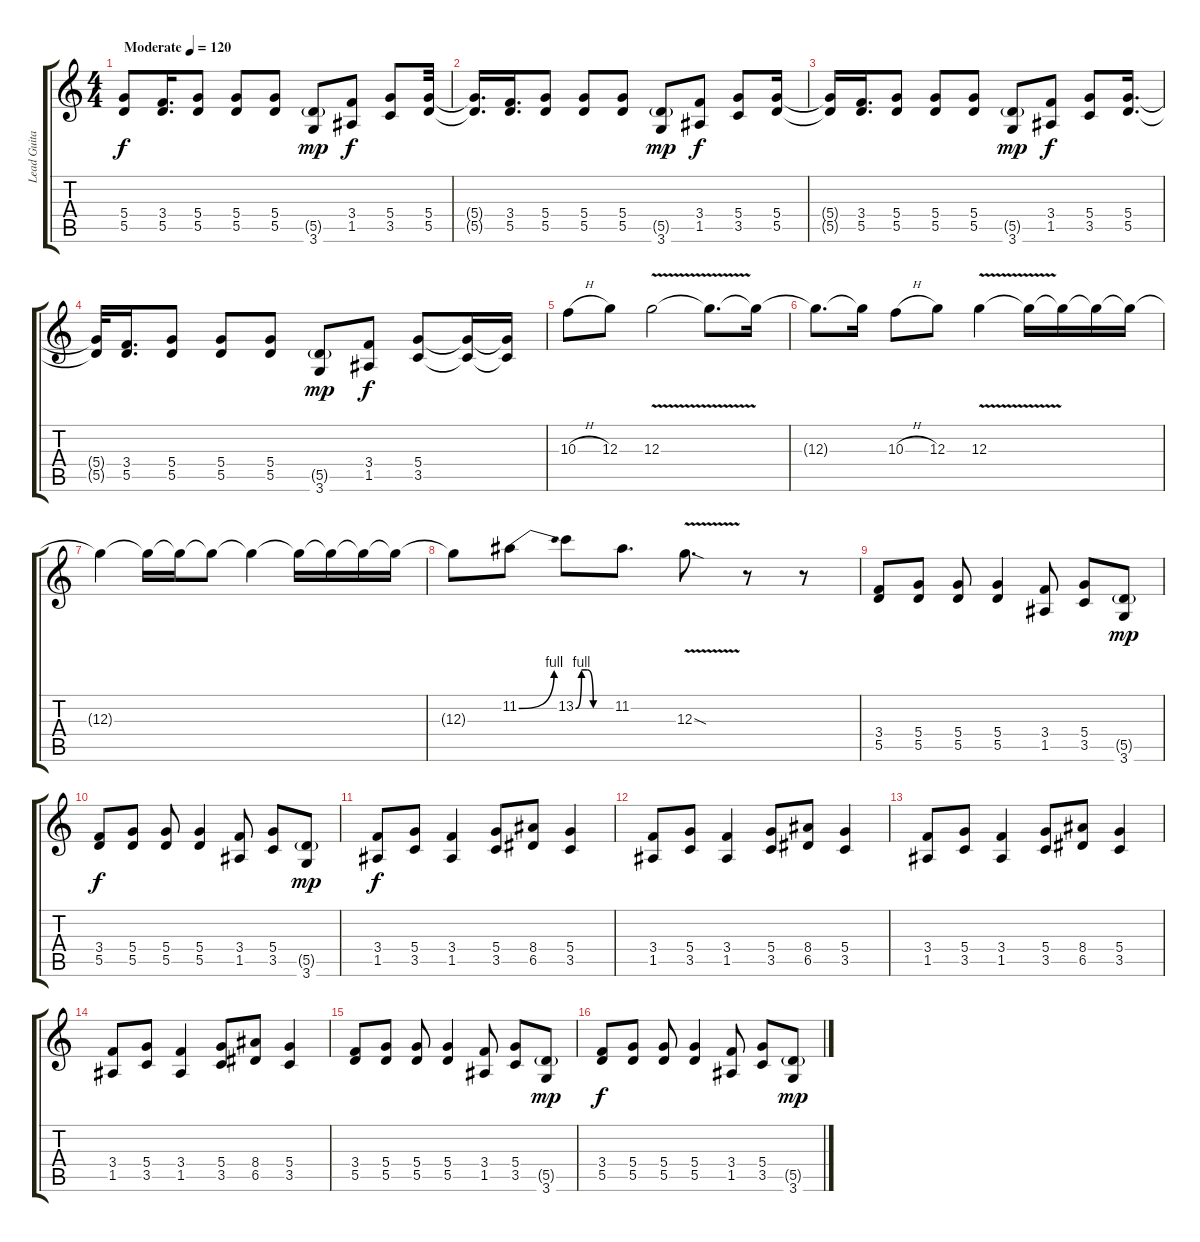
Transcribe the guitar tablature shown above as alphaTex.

\track ("Lead Guitar" "Lead Guita") {instrument overdrivenguitar}
\staff {score tabs}
\tuning (E4 B3 G3 D3 A2 E2) {hide}
\ts (4 4)
\tempo (120 "Moderate")
\clef g2
\ks c
(5.4 5.5).8{dy f instrument overdrivenguitar} (3.4 5.5).16{d} (5.4 5.5).8 (5.4 5.5).8 (5.4 5.5).8 (5.5{g} 3.6).8{dy mp} (3.4 1.5).8{dy f} (5.4 3.5).8 (5.4 5.5).32 |
(5.4{t} 5.5{t}).16{d} (3.4 5.5).16{d} (5.4 5.5).8 (5.4 5.5).8 (5.4 5.5).8 (5.5{g} 3.6).8{dy mp} (3.4 1.5).8{dy f} (5.4 3.5).8 (5.4 5.5).16 |
(5.4{t} 5.5{t}).16 (3.4 5.5).16{d} (5.4 5.5).8 (5.4 5.5).8 (5.4 5.5).8 (5.5{g} 3.6).8{dy mp} (3.4 1.5).8{dy f} (5.4 3.5).8 (5.4 5.5).16{d} |
(5.4{t} 5.5{t}).32 (3.4 5.5).16{d} (5.4 5.5).8 (5.4 5.5).8 (5.4 5.5).8 (5.5{g} 3.6).8{dy mp} (3.4 1.5).8{dy f} (5.4 3.5).8 (5.4{t} 3.5{t}).16 (5.4{t} 3.5{t}).16 |
10.3{h}.8 12.3.8 12.3{v}.2 12.3{t}.8{d} 12.3{t}.16 |
12.3{t}.8{d} 12.3{t}.16 10.3{h}.8 12.3.8 12.3{v}.4 12.3{t}.16 12.3{t}.16 12.3{t}.16 12.3{t}.16 |
12.3{t}.4 12.3{t}.16 12.3{t}.16 12.3{t}.8 12.3{t}.4 12.3{t}.16 12.3{t}.16 12.3{t}.16 12.3{t}.16 |
12.3{t}.8 11.2{be (bend 0 0 60 4)}.8 13.2{be (custom 0 0 10 4 20 4 30 0 60 0)}.8 11.2.8{d} 12.3{v sod}.8{d} r.8 r.8 |
(3.4 5.5).8 (5.4 5.5).8 (5.4 5.5).8 (5.4 5.5).4 (3.4 1.5).8 (5.4 3.5).8 (5.5{g} 3.6).8{dy mp} |
(3.4 5.5).8{dy f} (5.4 5.5).8 (5.4 5.5).8 (5.4 5.5).4 (3.4 1.5).8 (5.4 3.5).8 (5.5{g} 3.6).8{dy mp} |
(3.4 1.5).8{dy f} (5.4 3.5).8 (3.4 1.5).4 (5.4 3.5).8 (8.4 6.5).8 (5.4 3.5).4 |
(3.4 1.5).8 (5.4 3.5).8 (3.4 1.5).4 (5.4 3.5).8 (8.4 6.5).8 (5.4 3.5).4 |
(3.4 1.5).8 (5.4 3.5).8 (3.4 1.5).4 (5.4 3.5).8 (8.4 6.5).8 (5.4 3.5).4 |
(3.4 1.5).8 (5.4 3.5).8 (3.4 1.5).4 (5.4 3.5).8 (8.4 6.5).8 (5.4 3.5).4 |
(3.4 5.5).8 (5.4 5.5).8 (5.4 5.5).8 (5.4 5.5).4 (3.4 1.5).8 (5.4 3.5).8 (5.5{g} 3.6).8{dy mp} |
(3.4 5.5).8{dy f} (5.4 5.5).8 (5.4 5.5).8 (5.4 5.5).4 (3.4 1.5).8 (5.4 3.5).8 (5.5{g} 3.6).8{dy mp}
